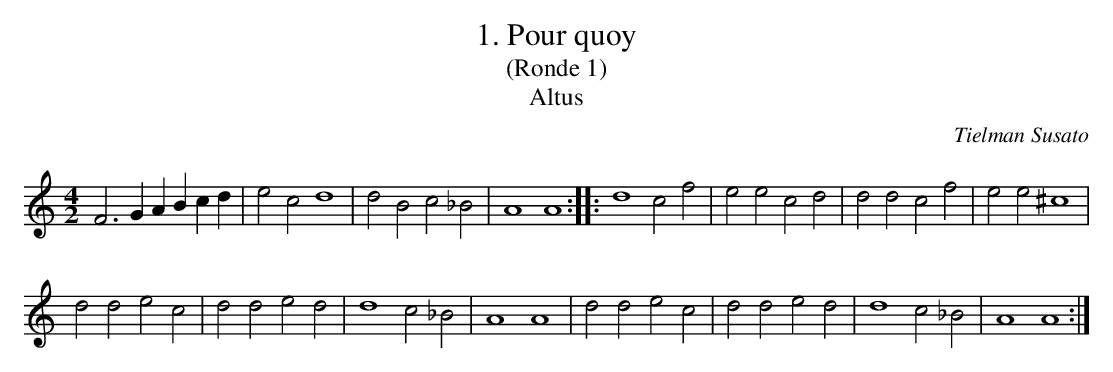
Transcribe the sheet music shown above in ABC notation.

X:1
T:1. Pour quoy
T:(Ronde 1)
C:Tielman Susato
M:4/2
L:1/2
T: Altus
K:C -8va
F>G A/2B/2c/2d/2|ecd2|dBc_B|A2A2::d2cf|eecd|ddcf|ee^c2|
ddec|dded|d2c_B|A2A2|ddec|dded|d2c_B|A2A2:|
